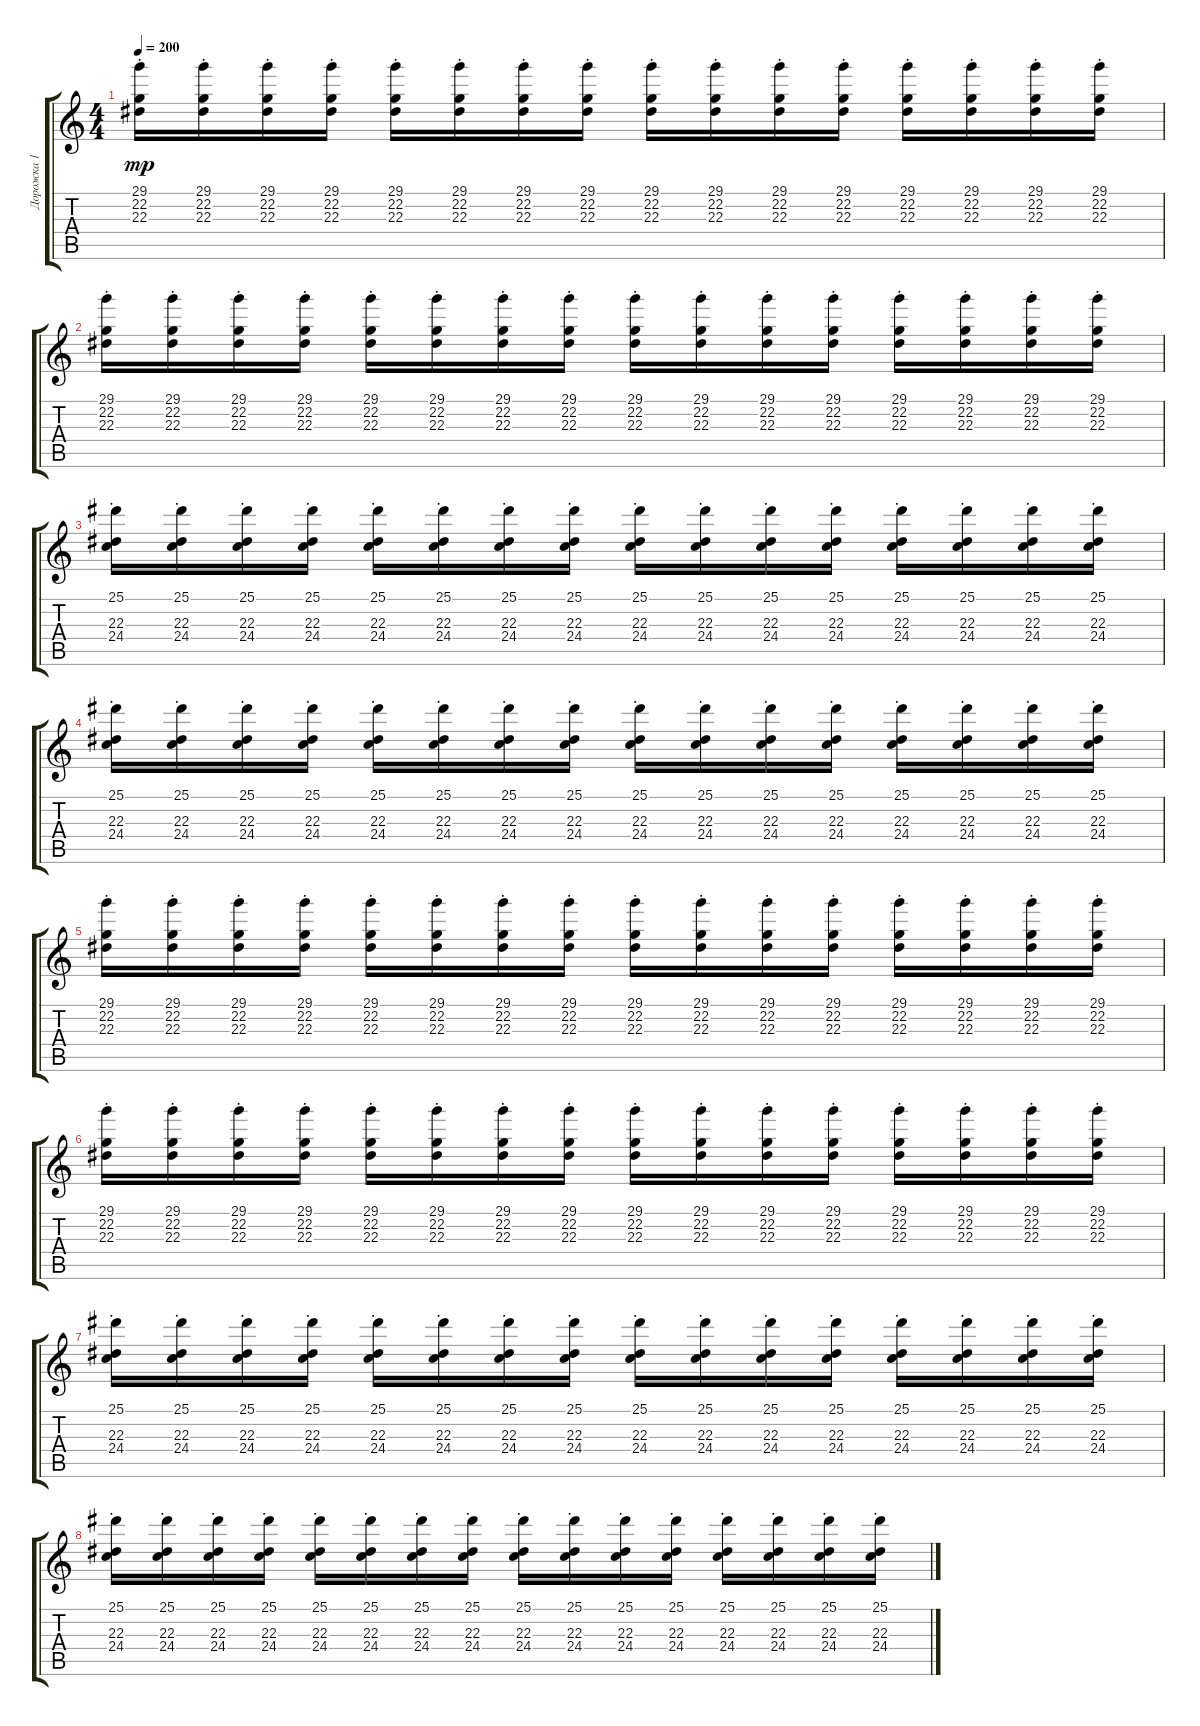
\track ("Дорожка 1" "Дорожка 1") {instrument lead1square}
\staff {score tabs}
\tuning (D4 A3 F3 C3 G2 C2) {hide}
\ts (4 4)
\tempo 200
\clef g2
\ks c
(29.1 22.2{st} 22.3{st}).16{dy mp} (29.1 22.2{st} 22.3{st}).16 (29.1 22.2{st} 22.3{st}).16 (29.1 22.2{st} 22.3{st}).16 (29.1 22.2{st} 22.3{st}).16 (29.1 22.2{st} 22.3{st}).16 (29.1 22.2{st} 22.3{st}).16 (29.1 22.2{st} 22.3{st}).16 (29.1 22.2{st} 22.3{st}).16 (29.1 22.2{st} 22.3{st}).16 (29.1 22.2{st} 22.3{st}).16 (29.1 22.2{st} 22.3{st}).16 (29.1 22.2{st} 22.3{st}).16 (29.1 22.2{st} 22.3{st}).16 (29.1 22.2{st} 22.3{st}).16 (29.1 22.2{st} 22.3{st}).16 |
(29.1 22.2{st} 22.3{st}).16 (29.1 22.2{st} 22.3{st}).16 (29.1 22.2{st} 22.3{st}).16 (29.1 22.2{st} 22.3{st}).16 (29.1 22.2{st} 22.3{st}).16 (29.1 22.2{st} 22.3{st}).16 (29.1 22.2{st} 22.3{st}).16 (29.1 22.2{st} 22.3{st}).16 (29.1 22.2{st} 22.3{st}).16 (29.1 22.2{st} 22.3{st}).16 (29.1 22.2{st} 22.3{st}).16 (29.1 22.2{st} 22.3{st}).16 (29.1 22.2{st} 22.3{st}).16 (29.1 22.2{st} 22.3{st}).16 (29.1 22.2{st} 22.3{st}).16 (29.1 22.2{st} 22.3{st}).16 |
(25.1 22.3{st} 24.4{st}).16 (25.1 22.3{st} 24.4{st}).16 (25.1 22.3{st} 24.4{st}).16 (25.1 22.3{st} 24.4{st}).16 (25.1 22.3{st} 24.4{st}).16 (25.1 22.3{st} 24.4{st}).16 (25.1 22.3{st} 24.4{st}).16 (25.1 22.3{st} 24.4{st}).16 (25.1 22.3{st} 24.4{st}).16 (25.1 22.3{st} 24.4{st}).16 (25.1 22.3{st} 24.4{st}).16 (25.1 22.3{st} 24.4{st}).16 (25.1 22.3{st} 24.4{st}).16 (25.1 22.3{st} 24.4{st}).16 (25.1 22.3{st} 24.4{st}).16 (25.1 22.3{st} 24.4{st}).16 |
(25.1 22.3{st} 24.4{st}).16 (25.1 22.3{st} 24.4{st}).16 (25.1 22.3{st} 24.4{st}).16 (25.1 22.3{st} 24.4{st}).16 (25.1 22.3{st} 24.4{st}).16 (25.1 22.3{st} 24.4{st}).16 (25.1 22.3{st} 24.4{st}).16 (25.1 22.3{st} 24.4{st}).16 (25.1 22.3{st} 24.4{st}).16 (25.1 22.3{st} 24.4{st}).16 (25.1 22.3{st} 24.4{st}).16 (25.1 22.3{st} 24.4{st}).16 (25.1 22.3{st} 24.4{st}).16 (25.1 22.3{st} 24.4{st}).16 (25.1 22.3{st} 24.4{st}).16 (25.1 22.3{st} 24.4{st}).16 |
(29.1 22.2{st} 22.3{st}).16 (29.1 22.2{st} 22.3{st}).16 (29.1 22.2{st} 22.3{st}).16 (29.1 22.2{st} 22.3{st}).16 (29.1 22.2{st} 22.3{st}).16 (29.1 22.2{st} 22.3{st}).16 (29.1 22.2{st} 22.3{st}).16 (29.1 22.2{st} 22.3{st}).16 (29.1 22.2{st} 22.3{st}).16 (29.1 22.2{st} 22.3{st}).16 (29.1 22.2{st} 22.3{st}).16 (29.1 22.2{st} 22.3{st}).16 (29.1 22.2{st} 22.3{st}).16 (29.1 22.2{st} 22.3{st}).16 (29.1 22.2{st} 22.3{st}).16 (29.1 22.2{st} 22.3{st}).16 |
(29.1 22.2{st} 22.3{st}).16 (29.1 22.2{st} 22.3{st}).16 (29.1 22.2{st} 22.3{st}).16 (29.1 22.2{st} 22.3{st}).16 (29.1 22.2{st} 22.3{st}).16 (29.1 22.2{st} 22.3{st}).16 (29.1 22.2{st} 22.3{st}).16 (29.1 22.2{st} 22.3{st}).16 (29.1 22.2{st} 22.3{st}).16 (29.1 22.2{st} 22.3{st}).16 (29.1 22.2{st} 22.3{st}).16 (29.1 22.2{st} 22.3{st}).16 (29.1 22.2{st} 22.3{st}).16 (29.1 22.2{st} 22.3{st}).16 (29.1 22.2{st} 22.3{st}).16 (29.1 22.2{st} 22.3{st}).16 |
(25.1 22.3{st} 24.4{st}).16 (25.1 22.3{st} 24.4{st}).16 (25.1 22.3{st} 24.4{st}).16 (25.1 22.3{st} 24.4{st}).16 (25.1 22.3{st} 24.4{st}).16 (25.1 22.3{st} 24.4{st}).16 (25.1 22.3{st} 24.4{st}).16 (25.1 22.3{st} 24.4{st}).16 (25.1 22.3{st} 24.4{st}).16 (25.1 22.3{st} 24.4{st}).16 (25.1 22.3{st} 24.4{st}).16 (25.1 22.3{st} 24.4{st}).16 (25.1 22.3{st} 24.4{st}).16 (25.1 22.3{st} 24.4{st}).16 (25.1 22.3{st} 24.4{st}).16 (25.1 22.3{st} 24.4{st}).16 |
(25.1 22.3{st} 24.4{st}).16 (25.1 22.3{st} 24.4{st}).16 (25.1 22.3{st} 24.4{st}).16 (25.1 22.3{st} 24.4{st}).16 (25.1 22.3{st} 24.4{st}).16 (25.1 22.3{st} 24.4{st}).16 (25.1 22.3{st} 24.4{st}).16 (25.1 22.3{st} 24.4{st}).16 (25.1 22.3{st} 24.4{st}).16 (25.1 22.3{st} 24.4{st}).16 (25.1 22.3{st} 24.4{st}).16 (25.1 22.3{st} 24.4{st}).16 (25.1 22.3{st} 24.4{st}).16 (25.1 22.3{st} 24.4{st}).16 (25.1 22.3{st} 24.4{st}).16 (25.1 22.3{st} 24.4{st}).16
